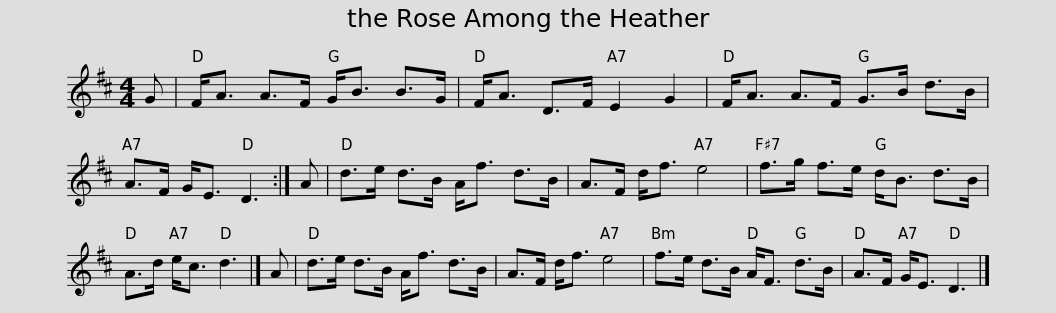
X:1
L:1/8
M:4/4
I:linebreak $
K:D
V:1 treble
V:1
 G | F<A A>F G<B B>G | F<A D>F E2 G2 | F<A A>F G>B d>B | A>F G<E D3 :| %5
 A |$ d>e d>B A<f d>B | A>F d<f e4 | f>g f>e d<B d>B | A>d e<c d3 |] %10
 A | d>e d>B A<f d>B |$ A>F d<f e4 | f>e d>B A<F d>B | A>F G<E D3 |] %15
